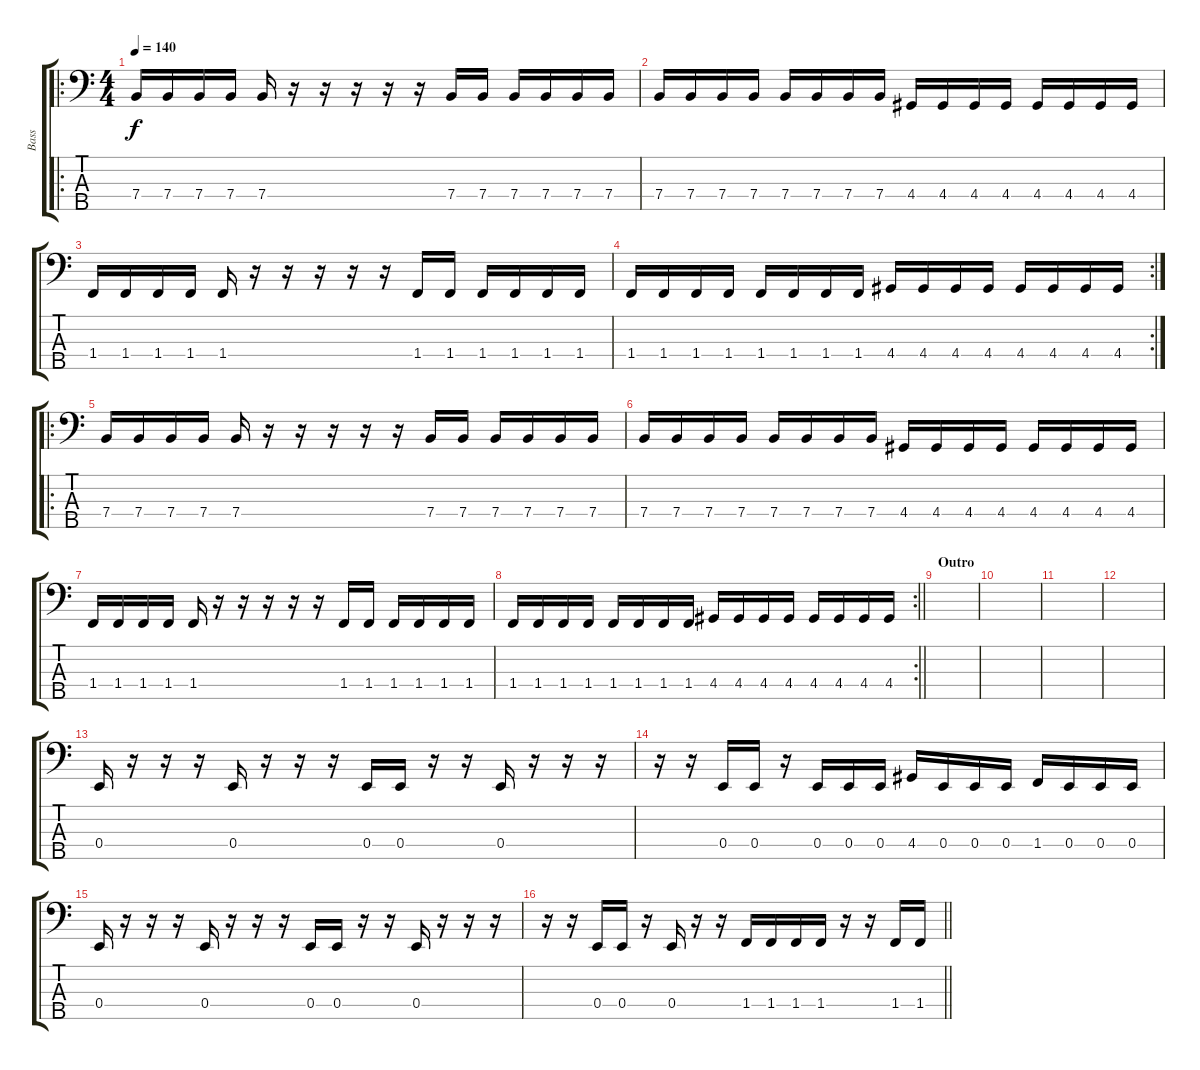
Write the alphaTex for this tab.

\track ("Bass" "Bass") {instrument electricbassfinger}
\staff {score tabs}
\tuning (G2 D2 A1 E1 B0) {hide}
\ro
\ts (4 4)
\tempo 140
\clef f4
\ks c
7.4.16{dy f} 7.4.16 7.4.16 7.4.16 7.4.16 r.16 r.16 r.16 r.16 r.16 7.4.16 7.4.16 7.4.16 7.4.16 7.4.16 7.4.16 |
7.4.16 7.4.16 7.4.16 7.4.16 7.4.16 7.4.16 7.4.16 7.4.16 4.4.16 4.4.16 4.4.16 4.4.16 4.4.16 4.4.16 4.4.16 4.4.16 |
1.4.16 1.4.16 1.4.16 1.4.16 1.4.16 r.16 r.16 r.16 r.16 r.16 1.4.16 1.4.16 1.4.16 1.4.16 1.4.16 1.4.16 |
\rc 2
1.4.16 1.4.16 1.4.16 1.4.16 1.4.16 1.4.16 1.4.16 1.4.16 4.4.16 4.4.16 4.4.16 4.4.16 4.4.16 4.4.16 4.4.16 4.4.16 |
\ro
7.4.16 7.4.16 7.4.16 7.4.16 7.4.16 r.16 r.16 r.16 r.16 r.16 7.4.16 7.4.16 7.4.16 7.4.16 7.4.16 7.4.16 |
7.4.16 7.4.16 7.4.16 7.4.16 7.4.16 7.4.16 7.4.16 7.4.16 4.4.16 4.4.16 4.4.16 4.4.16 4.4.16 4.4.16 4.4.16 4.4.16 |
1.4.16 1.4.16 1.4.16 1.4.16 1.4.16 r.16 r.16 r.16 r.16 r.16 1.4.16 1.4.16 1.4.16 1.4.16 1.4.16 1.4.16 |
\rc 2
\barLineRight lightlight
1.4.16 1.4.16 1.4.16 1.4.16 1.4.16 1.4.16 1.4.16 1.4.16 4.4.16 4.4.16 4.4.16 4.4.16 4.4.16 4.4.16 4.4.16 4.4.16 |
\section ("" "Outro")
|
|
|
|
0.4.16 r.16 r.16 r.16 0.4.16 r.16 r.16 r.16 0.4.16 0.4.16 r.16 r.16 0.4.16 r.16 r.16 r.16 |
r.16 r.16 0.4.16 0.4.16 r.16 0.4.16 0.4.16 0.4.16 4.4.16 0.4.16 0.4.16 0.4.16 1.4.16 0.4.16 0.4.16 0.4.16 |
0.4.16 r.16 r.16 r.16 0.4.16 r.16 r.16 r.16 0.4.16 0.4.16 r.16 r.16 0.4.16 r.16 r.16 r.16 |
\barLineRight lightlight
r.16 r.16 0.4.16 0.4.16 r.16 0.4.16 r.16 r.16 1.4.16 1.4.16 1.4.16 1.4.16 r.16 r.16 1.4.16 1.4.16
